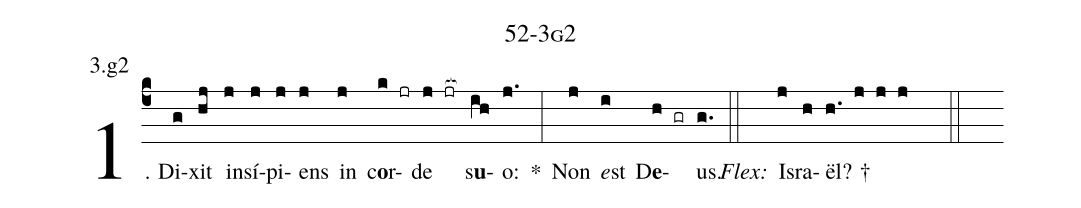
name: 52-3g2;
annotation: 3.g2;
%%
(c4)1. Di(g)xit(hj) in(j)sí(j)pi(j)ens(j) in(j) c<b>o</b>r(k jr)de(j jr[ocb:1{]) s<b>u</b>(ih[ocb:0}])o:(j.) *(:) Non(j) <i>e</i>st(i) D<b>e</b>(h gr)us.(g.) (::)
<i>Flex:</i>()  Is(j)ra(h)ël? †(h. j j j  ::)
